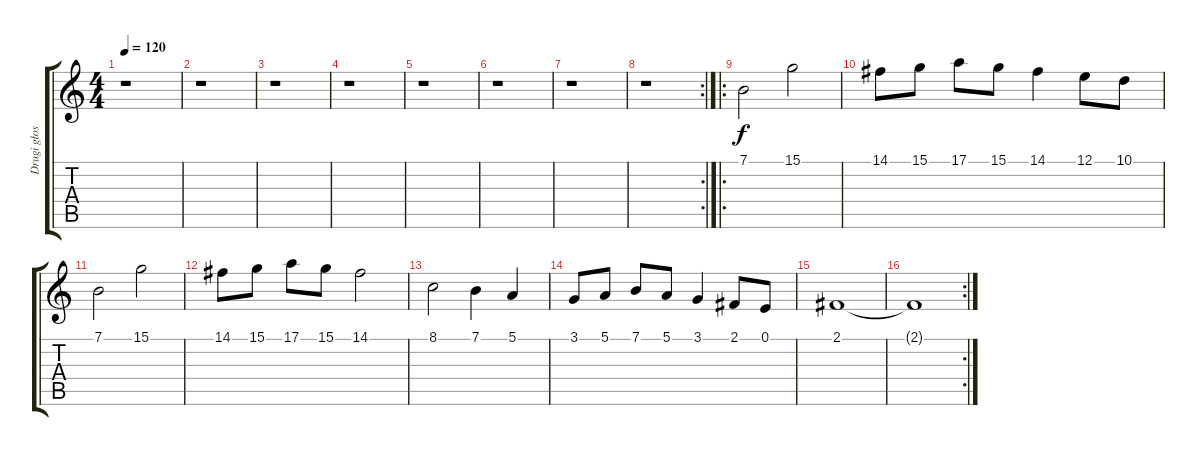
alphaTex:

\track ("Drugi głos" "Drugi głos") {instrument acousticgrandpiano}
\staff {score tabs}
\tuning (E4 B3 G3 D3 A2 E2) {hide}
\ts (4 4)
\tempo 120
\clef g2
\ks c
r.1{dy f instrument acousticgrandpiano} |
r.1 |
r.1 |
r.1 |
r.1 |
r.1 |
r.1 |
\rc 2
r.1 |
\ro
7.1.2 15.1.2 |
14.1.8 15.1.8 17.1.8 15.1.8 14.1.4 12.1.8 10.1.8 |
7.1.2 15.1.2 |
14.1.8 15.1.8 17.1.8 15.1.8 14.1.2 |
8.1.2 7.1.4 5.1.4 |
3.1.8 5.1.8 7.1.8 5.1.8 3.1.4 2.1.8 0.1.8 |
2.1.1 |
\rc 2
2.1{t}.1
